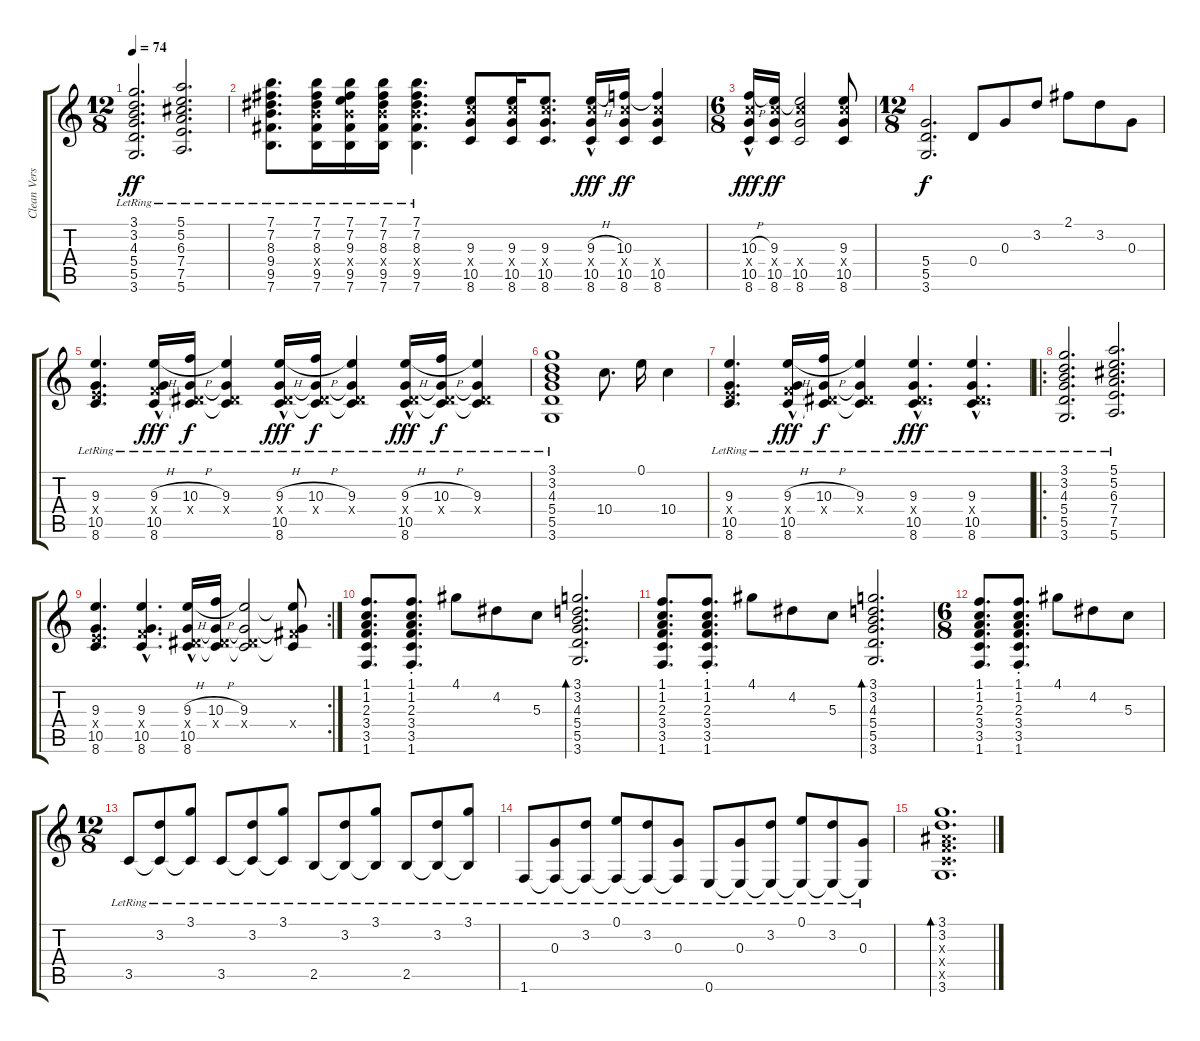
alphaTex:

\track ("Clean Verse" "Clean Vers") {instrument electricguitarclean}
\staff {score tabs}
\tuning (E4 B3 G3 D3 A2 E2) {hide}
\ts (12 8)
\tempo 74
\clef g2
\ks c
(3.1{lr} 3.2{lr} 4.3{lr} 5.4{lr} 5.5{lr} 3.6{lr}).2{d dy ff} (5.1{lr} 5.2{lr} 6.3{lr} 7.4{lr} 7.5{lr} 5.6{lr}).2{d} |
(7.1{lr} 7.2{lr} 8.3{lr} 9.4{lr} 9.5{lr} 7.6{lr}).8{d} (7.1{lr} 7.2{lr} 8.3{lr} 9.4{x} 9.5{lr} 7.6{lr}).16 (7.1{lr} 7.2{lr} 9.3{lr} 9.4{x} 9.5{lr} 7.6{lr}).16 (7.1{lr} 7.2{lr} 8.3{lr} 9.4{x} 9.5{lr} 7.6{lr}).16 (7.1{lr} 7.2{lr} 8.3{lr} 9.4{x} 9.5{lr} 7.6{lr}).4{d} (9.3 10.4{x} 10.5 8.6).8 (9.3 10.4{x} 10.5 8.6).16 (9.3 10.4{x} 10.5 8.6).8{d} (9.3{h hac} 10.4{hac x} 10.5{hac} 8.6{hac}).16{dy fff} (10.3 10.4{x} 10.5 8.6).16{dy ff} (10.3{t} 10.4{x} 10.5 8.6).4 |
\ts (6 8)
(10.3{h hac} 10.4{hac x} 10.5{hac} 8.6{hac}).16{dy fff} (9.3 10.4{x} 10.5 8.6).16{dy ff} (9.3{t} 10.4{x} 10.5 8.6).2 (9.3 10.4{x} 10.5 8.6).8 |
\ts (12 8)
(5.4 5.5 3.6).2{d dy f} 0.4.8 0.3.8 3.2.8 2.1.8 3.2.8 0.3.8 |
(9.3{lr} 2.4{x} 10.5{lr} 8.6{lr}).4{d} (9.3{h hac lr} 3.4{hac x} 10.5{hac lr} 8.6{hac lr}).16{dy fff} (10.3{h lr} 1.4{x} 10.5{t} 8.6{t}).16{dy f} (9.3{lr} 1.4{x} 10.5{t} 8.6{t}).4 (9.3{h hac lr} 1.4{hac x} 10.5{hac lr} 8.6{hac lr}).16{dy fff} (10.3{h lr} 1.4{x} 10.5{t} 8.6{t}).16{dy f} (9.3{lr} 1.4{x} 10.5{t} 8.6{t}).4 (9.3{h hac lr} 1.4{hac x} 10.5{hac lr} 8.6{hac lr}).16{dy fff} (10.3{h lr} 1.4{x} 10.5{t} 8.6{t}).16{dy f} (9.3{lr} 1.4{x} 10.5{t} 8.6{t}).4 |
(3.1{lr} 3.2{lr} 4.3{lr} 5.4{lr} 5.5{lr} 3.6{lr}).1 10.4.8{d} 0.1.16 10.4.4 |
(9.3{lr} 2.4{x} 10.5{lr} 8.6{lr}).4{d} (9.3{h hac lr} 3.4{hac x} 10.5{hac lr} 8.6{hac lr}).16{dy fff} (10.3{h lr} 1.4{x} 10.5{t} 8.6{t}).16{dy f} (9.3{lr} 1.4{x} 10.5{t} 8.6{t}).4 (9.3{hac lr} 1.4{hac x} 10.5{hac lr} 8.6{hac lr}).4{d dy fff} (9.3{hac lr} 1.4{hac x} 10.5{hac lr} 8.6{hac lr}).4{d} |
\ro
(3.1{lr} 3.2{lr} 4.3{lr} 5.4{lr} 5.5{lr} 3.6{lr}).2{d} (5.1{lr} 5.2{lr} 6.3{lr} 7.4{lr} 7.5{lr} 5.6{lr}).2{d} |
\rc 2
(9.3 2.4{x} 10.5 8.6).4{d} (9.3{hac} 3.4{hac x} 10.5{hac} 8.6{hac}).4{d} (9.3{h hac} 1.4{hac x} 10.5{hac} 8.6{hac}).16 (10.3{h} 1.4{x} 10.5{t} 8.6{t}).16 (9.3 1.4{x} 10.5{t} 8.6{t}).2 (9.3{t} 4.4{x} 10.5{t} 8.6{t}).8 |
(1.1 1.2 2.3 3.4 3.5 1.6).8{d} (1.1{st} 1.2{st} 2.3{st} 3.4{st} 3.5{st} 1.6{st}).8{d} 4.1.8 4.2.8 5.3.8 (3.1 3.2 4.3 5.4 5.5 3.6).2{d bd 30} |
(1.1 1.2 2.3 3.4 3.5 1.6).8{d} (1.1{st} 1.2{st} 2.3{st} 3.4{st} 3.5{st} 1.6{st}).8{d} 4.1.8 4.2.8 5.3.8 (3.1 3.2 4.3 5.4 5.5 3.6).2{d bd 30} |
\ts (6 8)
(1.1 1.2 2.3 3.4 3.5 1.6).8{d} (1.1{st} 1.2{st} 2.3{st} 3.4{st} 3.5{st} 1.6{st}).8{d} 4.1.8 4.2.8 5.3.8 |
\ts (12 8)
3.5{lr}.8 (3.2{lr} 3.5{t}).8 (3.1{lr} 3.5{t}).8 3.5{lr}.8 (3.2{lr} 3.5{t}).8 (3.1{lr} 3.5{t}).8 2.5{lr}.8 (3.2{lr} 2.5{t}).8 (3.1{lr} 2.5{t}).8 2.5{lr}.8 (3.2{lr} 2.5{t}).8 (3.1{lr} 2.5{t}).8 |
1.6{lr}.8 (0.3{lr} 1.6{t}).8 (3.2{lr} 1.6{t}).8 (0.1{lr} 1.6{t}).8 (3.2{lr} 1.6{t}).8 (0.3{lr} 1.6{t}).8 0.6{lr}.8 (0.3{lr} 0.6{t}).8 (3.2{lr} 0.6{t}).8 (0.1{lr} 0.6{t}).8 (3.2{lr} 0.6{t}).8 (0.3{lr} 0.6{t}).8 |
(3.1 3.2 3.3{x} 3.4{x} 3.5{x} 3.6).1{d bd 30}
